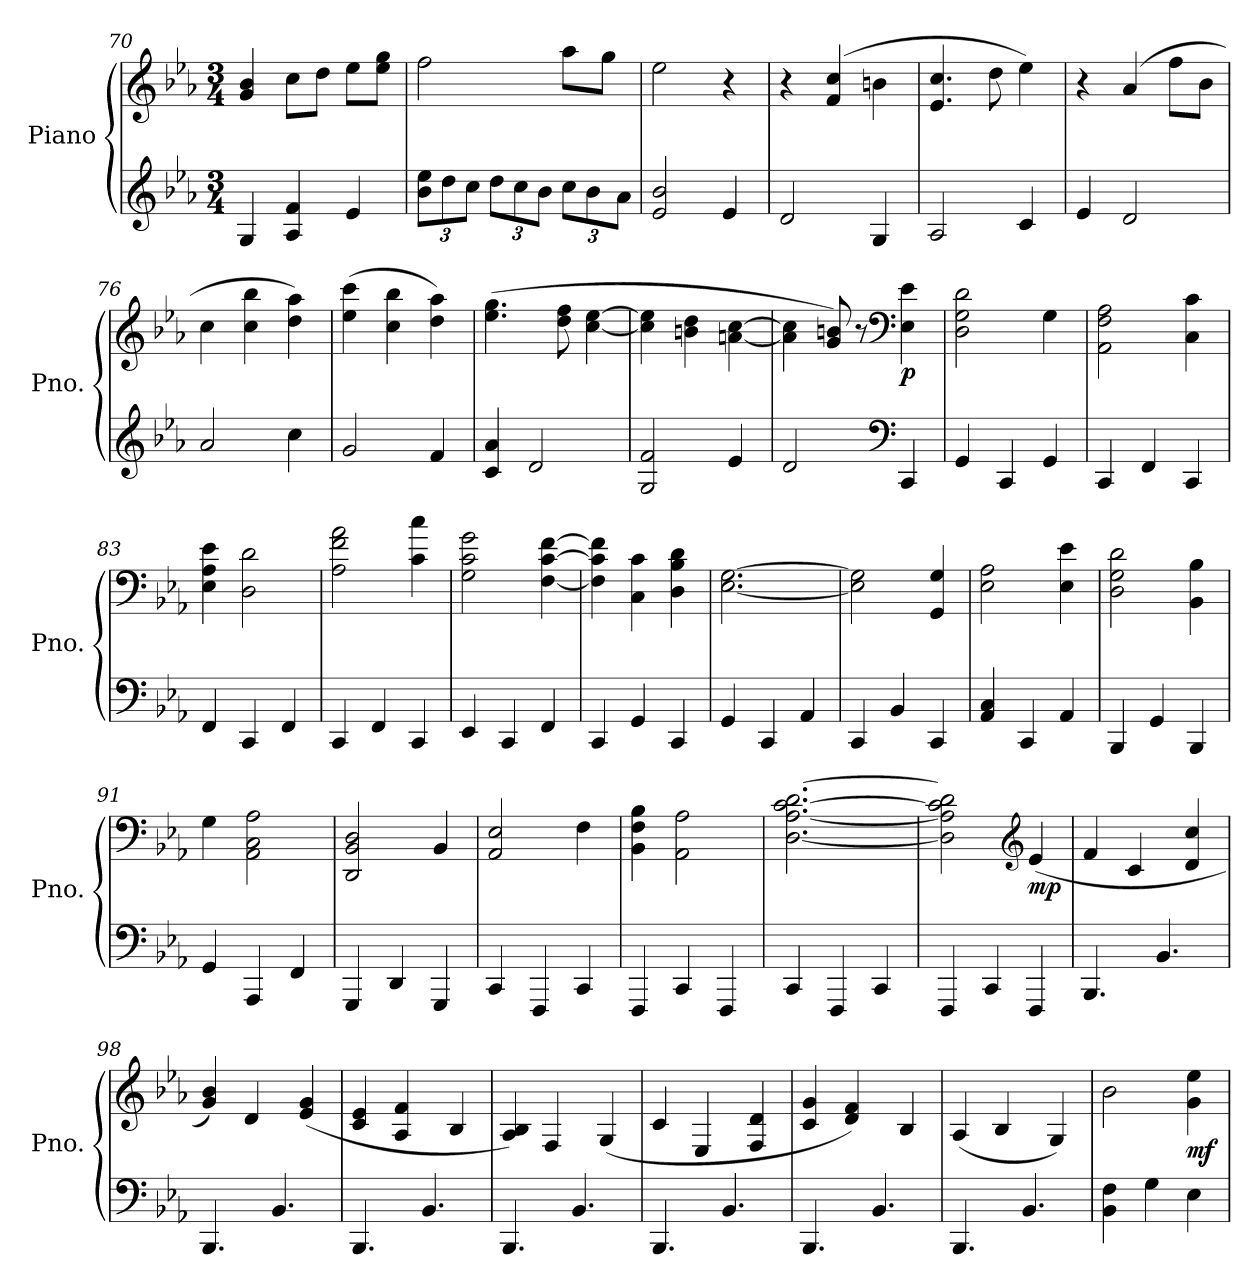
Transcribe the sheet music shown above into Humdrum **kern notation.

**kern	**kern	**dynam
*part1	*part1	*part1
*staff2	*staff1	*staff1/2
*I"Piano	*	*
*I'Pno.	*	*
*clefG2	*clefG2	*
*k[b-e-a-]	*k[b-e-a-]	*
*M3/4	*M3/4	*
=70	=70	=70
4G/	4g/ 4b-/	.
4A-/ 4f/	8cc\L	.
.	8dd\J	.
4e-/	8ee-\L	.
.	8ee-\ 8gg\J	.
=71	=71	=71
*Xbrackettup	*	*
12b-\ 12ee-\L	2ff\	.
12dd\	.	.
12cc\J	.	.
12dd\L	.	.
12cc\	.	.
12b-\J	.	.
12cc\L	8aa-\L	.
12b-\	.	.
.	8gg\J	.
12a-\J	.	.
!!LO:LB:g=z
=72	=72	=72
2e-/ 2b-/	2ee-\	.
4e-/	4r	.
=73	=73	=73
2d/	4r	.
.	(>4f/ 4cc/	.
4G/	4bn\	.
=74	=74	=74
2A-/	4.e-/ 4.cc/	.
.	8dd\	.
4c/	4ee-\)	.
=75	=75	=75
4e-/	4r	.
2d/	(>4a-/	.
.	8ff\L	.
.	8b-\J	.
=76	=76	=76
2a-/	4cc\	.
.	4cc\ 4bb-\	.
4cc\	4dd\ 4aa-\)	.
=77	=77	=77
2g/	(>4ee-\ 4ccc\	.
.	4cc\ 4bb-\	.
4f/	4dd\ 4aa-\)	.
!!LO:LB:g=z
=78	=78	=78
4c/ 4a-/	(>4.ee-\ 4.gg\	.
2d/	.	.
.	8dd\ 8ff\	.
.	[4cc\ [4ee-\	.
=79	=79	=79
2G/ 2f/	4cc\] 4ee-\]	.
.	4bn\ 4dd\	.
4e-/	[4an\ [4cc\	.
=80	=80	=80
2d/	4a\] 4cc\]	.
.	8g/ 8bn/)	.
.	8r	.
*clefF4	*clefF4	*
!	!	!LO:DY:b
4CC/	4E-\ 4e-\	p
=81	=81	=81
4GG/	2D\ 2G\ 2d\	.
4CC/	.	.
4GG/	4G\	.
=82	=82	=82
4CC/	2AA-\ 2F\ 2A-\	.
4FF/	.	.
4CC/	4C\ 4c\	.
=83	=83	=83
4FF/	4E-\ 4A-\ 4e-\	.
4CC/	2D\ 2d\	.
4FF/	.	.
!!LO:LB:g=z
=84	=84	=84
4CC/	2A-\ 2f\ 2a-\	.
4FF/	.	.
4CC/	4c\ 4cc\	.
=85	=85	=85
4EE-/	2G\ 2c\ 2g\	.
4CC/	.	.
4FF/	[4F\ [4c\ [4f\	.
=86	=86	=86
4CC/	4F\] 4c\] 4f\]	.
4GG/	4C\ 4c\	.
4CC/	4D\ 4B-\ 4d\	.
=87	=87	=87
4GG/	[2.E-\ [2.G\	.
4CC/	.	.
4AA-/	.	.
=88	=88	=88
4CC/	2E-\] 2G\]	.
4BB-/	.	.
4CC/	4GG/ 4G/	.
=89	=89	=89
4AA-/ 4C/	2E-\ 2A-\	.
4CC/	.	.
4AA-/	4E-\ 4e-\	.
=90	=90	=90
4BBB-/	2D\ 2G\ 2d\	.
4GG/	.	.
4BBB-/	4BB-\ 4B-\	.
=91	=91	=91
4GG/	4G\	.
4AAA-/	2AA-\ 2C\ 2A-\	.
4FF/	.	.
=92	=92	=92
4GGG/	2DD/ 2BB-/ 2D/	.
4DD/	.	.
4GGG/	4BB-/	.
!!LO:LB:g=z
=93	=93	=93
4CC/	2AA-/ 2E-/	.
4FFF/	.	.
4CC/	4F\	.
=94	=94	=94
4FFF/	4BB-\ 4F\ 4B-\	.
4CC/	2AA-\ 2A-\	.
4FFF/	.	.
=95	=95	=95
4CC/	[2.D\ [2.A-\ [2.c\ [2.d\	.
4FFF/	.	.
4CC/	.	.
=96	=96	=96
4FFF/	2D\] 2A-\] 2c\] 2d\]	.
4CC/	.	.
*	*clefG2	*
!	!	!LO:DY:b
4FFF/	(>4e-/	mp
=97	=97	=97
4.BBB-/	4f/	.
.	4c/	.
4.BB-/	.	.
.	4d/ 4cc/	.
=98	=98	=98
4.BBB-/	4g/ 4b-/)	.
.	4d/	.
4.BB-/	.	.
.	(>4e-/ 4g/	.
=99	=99	=99
4.BBB-/	4c/ 4e-/	.
.	4A-/ 4f/	.
4.BB-/	.	.
.	4B-/	.
=100	=100	=100
4.BBB-/	4A-/ 4B-/)	.
.	4F/	.
4.BB-/	.	.
.	(>4G/	.
=101	=101	=101
4.BBB-/	4c/	.
.	4E-/	.
4.BB-/	.	.
.	4F/ 4d/	.
!!LO:PB:g=z
=102	=102	=102
4.BBB-/	4c/ 4g/	.
.	4d/ 4f/)	.
4.BB-/	.	.
.	4B-/	.
=103	=103	=103
4.BBB-/	(<4A-/	.
.	4B-/	.
4.BB-/	.	.
.	4G/)	.
=104	=104	=104
4BB-\ 4F\	2b-\	.
4G\	.	.
!	!	!LO:DY:b
4E-\	4g\ 4ee-\	mf
=	=	=
*-	*-	*-
